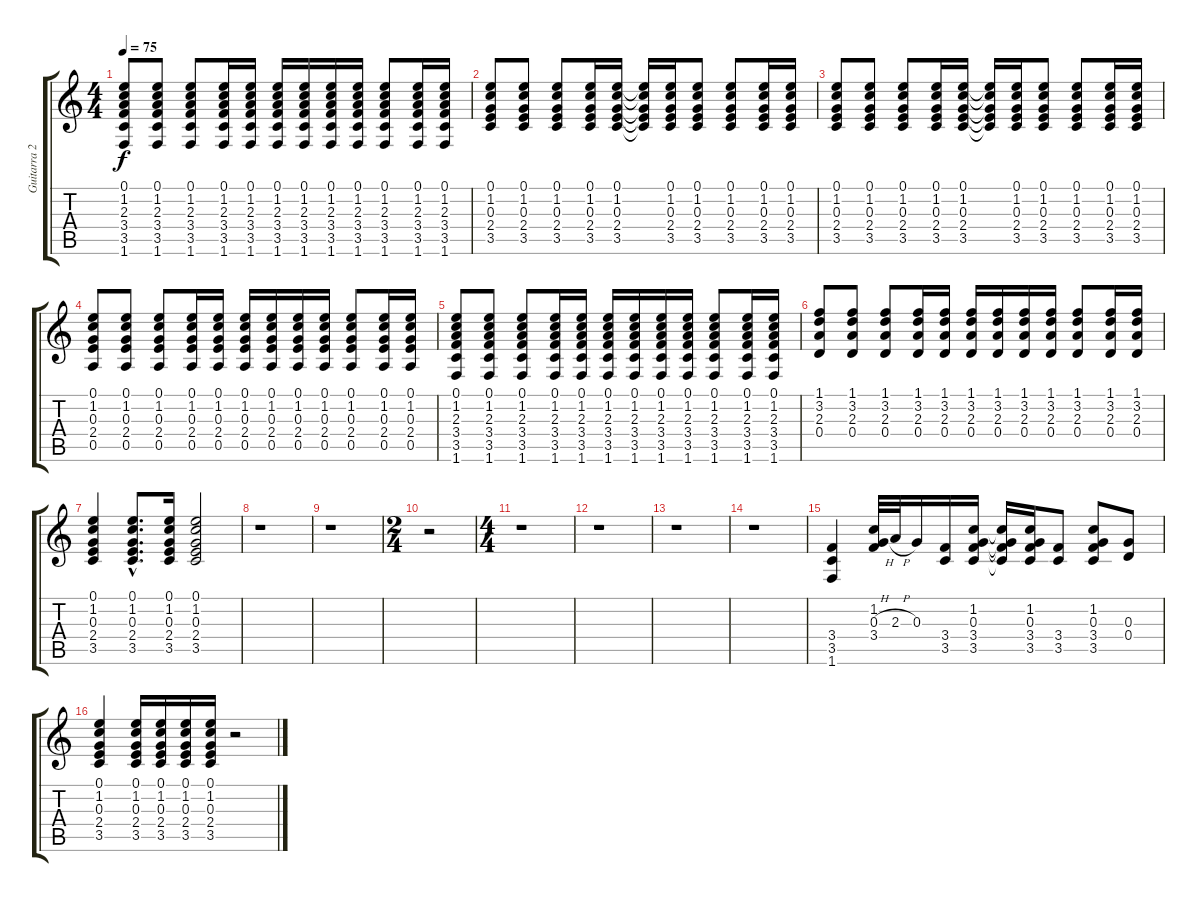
\track ("Guitarra 2" "Guitarra 2") {instrument acousticguitarsteel}
\staff {score tabs}
\tuning (E4 B3 G3 D3 A2 E2) {hide}
\ts (4 4)
\tempo 75
\clef g2
\ks c
(0.1 1.2 2.3 3.4 3.5 1.6).8{dy f} (0.1 1.2 2.3 3.4 3.5 1.6).8 (0.1 1.2 2.3 3.4 3.5 1.6).8 (0.1 1.2 2.3 3.4 3.5 1.6).16 (0.1 1.2 2.3 3.4 3.5 1.6).16 (0.1 1.2 2.3 3.4 3.5 1.6).16 (0.1 1.2 2.3 3.4 3.5 1.6).16 (0.1 1.2 2.3 3.4 3.5 1.6).16 (0.1 1.2 2.3 3.4 3.5 1.6).16 (0.1 1.2 2.3 3.4 3.5 1.6).8 (0.1 1.2 2.3 3.4 3.5 1.6).16 (0.1 1.2 2.3 3.4 3.5 1.6).16 |
(0.1 1.2 0.3 2.4 3.5).8 (0.1 1.2 0.3 2.4 3.5).8 (0.1 1.2 0.3 2.4 3.5).8 (0.1 1.2 0.3 2.4 3.5).16 (0.1 1.2 0.3 2.4 3.5).16 (0.1{t} 1.2{t} 0.3{t} 2.4{t} 3.5{t}).16 (0.1 1.2 0.3 2.4 3.5).16 (0.1 1.2 0.3 2.4 3.5).8 (0.1 1.2 0.3 2.4 3.5).8 (0.1 1.2 0.3 2.4 3.5).16 (0.1 1.2 0.3 2.4 3.5).16 |
(0.1 1.2 0.3 2.4 3.5).8 (0.1 1.2 0.3 2.4 3.5).8 (0.1 1.2 0.3 2.4 3.5).8 (0.1 1.2 0.3 2.4 3.5).16 (0.1 1.2 0.3 2.4 3.5).16 (0.1{t} 1.2{t} 0.3{t} 2.4{t} 3.5{t}).16 (0.1 1.2 0.3 2.4 3.5).16 (0.1 1.2 0.3 2.4 3.5).8 (0.1 1.2 0.3 2.4 3.5).8 (0.1 1.2 0.3 2.4 3.5).16 (0.1 1.2 0.3 2.4 3.5).16 |
(0.1 1.2 0.3 2.4 0.5).8 (0.1 1.2 0.3 2.4 0.5).8 (0.1 1.2 0.3 2.4 0.5).8 (0.1 1.2 0.3 2.4 0.5).16 (0.1 1.2 0.3 2.4 0.5).16 (0.1 1.2 0.3 2.4 0.5).16 (0.1 1.2 0.3 2.4 0.5).16 (0.1 1.2 0.3 2.4 0.5).16 (0.1 1.2 0.3 2.4 0.5).16 (0.1 1.2 0.3 2.4 0.5).8 (0.1 1.2 0.3 2.4 0.5).16 (0.1 1.2 0.3 2.4 0.5).16 |
(0.1 1.2 2.3 3.4 3.5 1.6).8 (0.1 1.2 2.3 3.4 3.5 1.6).8 (0.1 1.2 2.3 3.4 3.5 1.6).8 (0.1 1.2 2.3 3.4 3.5 1.6).16 (0.1 1.2 2.3 3.4 3.5 1.6).16 (0.1 1.2 2.3 3.4 3.5 1.6).16 (0.1 1.2 2.3 3.4 3.5 1.6).16 (0.1 1.2 2.3 3.4 3.5 1.6).16 (0.1 1.2 2.3 3.4 3.5 1.6).16 (0.1 1.2 2.3 3.4 3.5 1.6).8 (0.1 1.2 2.3 3.4 3.5 1.6).16 (0.1 1.2 2.3 3.4 3.5 1.6).16 |
(1.1 3.2 2.3 0.4).8 (1.1 3.2 2.3 0.4).8 (1.1 3.2 2.3 0.4).8 (1.1 3.2 2.3 0.4).16 (1.1 3.2 2.3 0.4).16 (1.1 3.2 2.3 0.4).16 (1.1 3.2 2.3 0.4).16 (1.1 3.2 2.3 0.4).16 (1.1 3.2 2.3 0.4).16 (1.1 3.2 2.3 0.4).8 (1.1 3.2 2.3 0.4).16 (1.1 3.2 2.3 0.4).16 |
(0.1 1.2 0.3 2.4 3.5).4 (0.1{hac} 1.2{hac} 0.3{hac} 2.4{hac} 3.5{hac}).8{d} (0.1 1.2 0.3 2.4 3.5).16 (0.1 1.2 0.3 2.4 3.5).2 |
r.1 |
r.1 |
\ts (2 4)
r.2 |
\ts (4 4)
r.1 |
r.1 |
r.1 |
r.1 |
(3.4 3.5 1.6).4 (1.2 0.3{h} 3.4).32 2.3{h}.32 0.3.16 (3.4 3.5).16 (1.2 0.3 3.4 3.5).16 (1.2{t} 0.3{t} 3.4{t} 3.5{t}).16 (1.2 0.3 3.4 3.5).16 (3.4 3.5).8 (1.2 0.3 3.4 3.5).8 (0.3 0.4).8 |
(0.1 1.2 0.3 2.4 3.5).4 (0.1 1.2 0.3 2.4 3.5).16 (0.1 1.2 0.3 2.4 3.5).16 (0.1 1.2 0.3 2.4 3.5).16 (0.1 1.2 0.3 2.4 3.5).16 r.2
